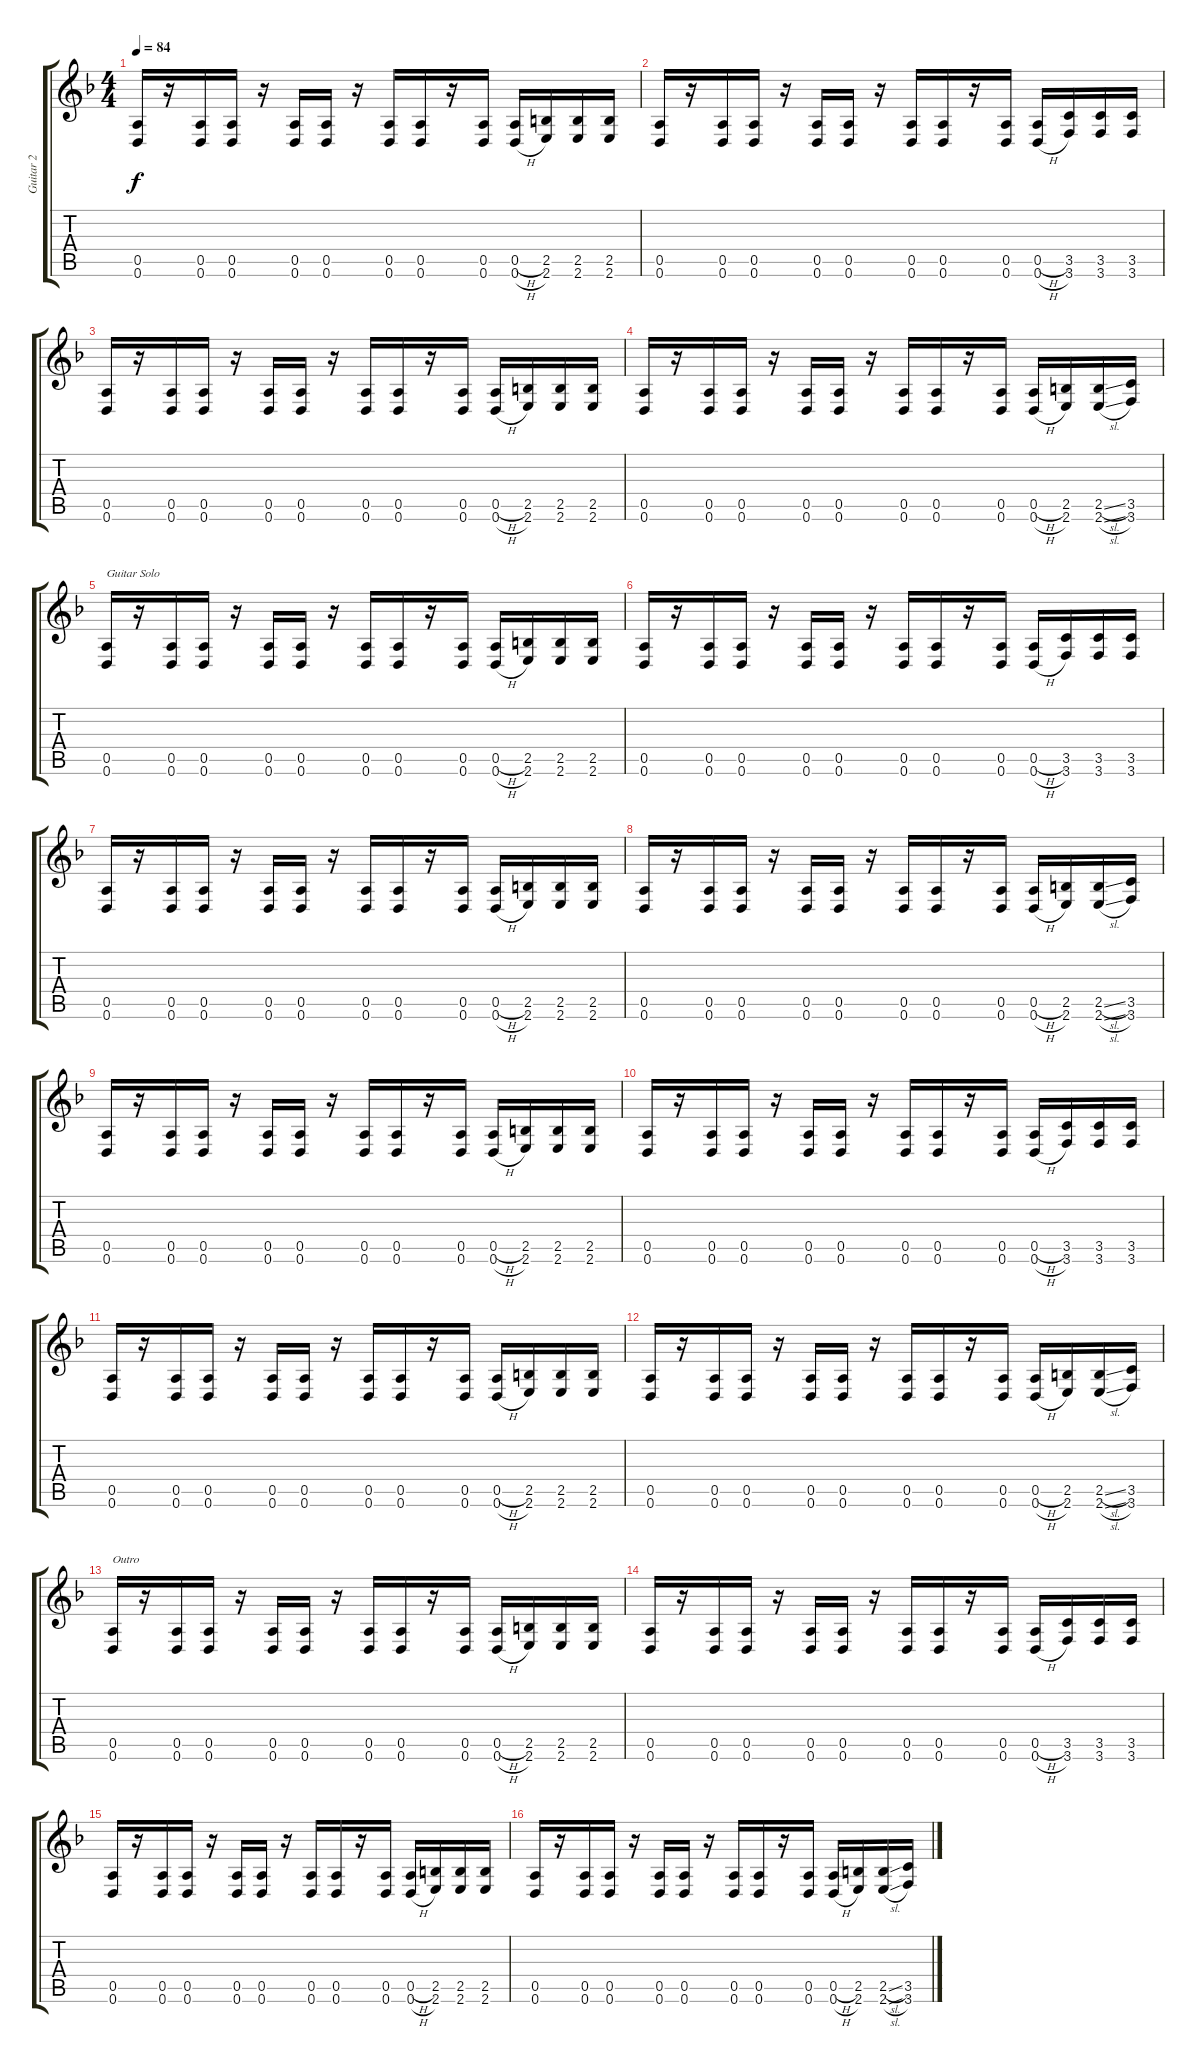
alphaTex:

\track ("Guitar 2" "Guitar 2") {instrument distortionguitar}
\staff {score tabs}
\tuning (E4 B3 G3 D3 A2 D2) {hide}
\ts (4 4)
\tempo 84
\clef g2
\ks f
(0.5 0.6).16{dy f} r.16 (0.5 0.6).16 (0.5 0.6).16 r.16 (0.5 0.6).16 (0.5 0.6).16 r.16 (0.5 0.6).16 (0.5 0.6).16 r.16 (0.5 0.6).16 (0.5{h} 0.6{h}).16 (2.5 2.6).16 (2.5 2.6).16 (2.5 2.6).16 |
(0.5 0.6).16 r.16 (0.5 0.6).16 (0.5 0.6).16 r.16 (0.5 0.6).16 (0.5 0.6).16 r.16 (0.5 0.6).16 (0.5 0.6).16 r.16 (0.5 0.6).16 (0.5{h} 0.6{h}).16 (3.5 3.6).16 (3.5 3.6).16 (3.5 3.6).16 |
(0.5 0.6).16 r.16 (0.5 0.6).16 (0.5 0.6).16 r.16 (0.5 0.6).16 (0.5 0.6).16 r.16 (0.5 0.6).16 (0.5 0.6).16 r.16 (0.5 0.6).16 (0.5{h} 0.6{h}).16 (2.5 2.6).16 (2.5 2.6).16 (2.5 2.6).16 |
(0.5 0.6).16 r.16 (0.5 0.6).16 (0.5 0.6).16 r.16 (0.5 0.6).16 (0.5 0.6).16 r.16 (0.5 0.6).16 (0.5 0.6).16 r.16 (0.5 0.6).16 (0.5{h} 0.6{h}).16 (2.5 2.6).16 (2.5{sl} 2.6{sl}).16 (3.5 3.6).16 |
(0.5 0.6).16{txt "Guitar Solo"} r.16 (0.5 0.6).16 (0.5 0.6).16 r.16 (0.5 0.6).16 (0.5 0.6).16 r.16 (0.5 0.6).16 (0.5 0.6).16 r.16 (0.5 0.6).16 (0.5{h} 0.6{h}).16 (2.5 2.6).16 (2.5 2.6).16 (2.5 2.6).16 |
(0.5 0.6).16 r.16 (0.5 0.6).16 (0.5 0.6).16 r.16 (0.5 0.6).16 (0.5 0.6).16 r.16 (0.5 0.6).16 (0.5 0.6).16 r.16 (0.5 0.6).16 (0.5{h} 0.6{h}).16 (3.5 3.6).16 (3.5 3.6).16 (3.5 3.6).16 |
(0.5 0.6).16 r.16 (0.5 0.6).16 (0.5 0.6).16 r.16 (0.5 0.6).16 (0.5 0.6).16 r.16 (0.5 0.6).16 (0.5 0.6).16 r.16 (0.5 0.6).16 (0.5{h} 0.6{h}).16 (2.5 2.6).16 (2.5 2.6).16 (2.5 2.6).16 |
(0.5 0.6).16 r.16 (0.5 0.6).16 (0.5 0.6).16 r.16 (0.5 0.6).16 (0.5 0.6).16 r.16 (0.5 0.6).16 (0.5 0.6).16 r.16 (0.5 0.6).16 (0.5{h} 0.6{h}).16 (2.5 2.6).16 (2.5{sl} 2.6{sl}).16 (3.5 3.6).16 |
(0.5 0.6).16 r.16 (0.5 0.6).16 (0.5 0.6).16 r.16 (0.5 0.6).16 (0.5 0.6).16 r.16 (0.5 0.6).16 (0.5 0.6).16 r.16 (0.5 0.6).16 (0.5{h} 0.6{h}).16 (2.5 2.6).16 (2.5 2.6).16 (2.5 2.6).16 |
(0.5 0.6).16 r.16 (0.5 0.6).16 (0.5 0.6).16 r.16 (0.5 0.6).16 (0.5 0.6).16 r.16 (0.5 0.6).16 (0.5 0.6).16 r.16 (0.5 0.6).16 (0.5{h} 0.6{h}).16 (3.5 3.6).16 (3.5 3.6).16 (3.5 3.6).16 |
(0.5 0.6).16 r.16 (0.5 0.6).16 (0.5 0.6).16 r.16 (0.5 0.6).16 (0.5 0.6).16 r.16 (0.5 0.6).16 (0.5 0.6).16 r.16 (0.5 0.6).16 (0.5{h} 0.6{h}).16 (2.5 2.6).16 (2.5 2.6).16 (2.5 2.6).16 |
(0.5 0.6).16 r.16 (0.5 0.6).16 (0.5 0.6).16 r.16 (0.5 0.6).16 (0.5 0.6).16 r.16 (0.5 0.6).16 (0.5 0.6).16 r.16 (0.5 0.6).16 (0.5{h} 0.6{h}).16 (2.5 2.6).16 (2.5{sl} 2.6{sl}).16 (3.5 3.6).16 |
(0.5 0.6).16{txt "Outro"} r.16 (0.5 0.6).16 (0.5 0.6).16 r.16 (0.5 0.6).16 (0.5 0.6).16 r.16 (0.5 0.6).16 (0.5 0.6).16 r.16 (0.5 0.6).16 (0.5{h} 0.6{h}).16 (2.5 2.6).16 (2.5 2.6).16 (2.5 2.6).16 |
(0.5 0.6).16 r.16 (0.5 0.6).16 (0.5 0.6).16 r.16 (0.5 0.6).16 (0.5 0.6).16 r.16 (0.5 0.6).16 (0.5 0.6).16 r.16 (0.5 0.6).16 (0.5{h} 0.6{h}).16 (3.5 3.6).16 (3.5 3.6).16 (3.5 3.6).16 |
(0.5 0.6).16 r.16 (0.5 0.6).16 (0.5 0.6).16 r.16 (0.5 0.6).16 (0.5 0.6).16 r.16 (0.5 0.6).16 (0.5 0.6).16 r.16 (0.5 0.6).16 (0.5{h} 0.6{h}).16 (2.5 2.6).16 (2.5 2.6).16 (2.5 2.6).16 |
(0.5 0.6).16 r.16 (0.5 0.6).16 (0.5 0.6).16 r.16 (0.5 0.6).16 (0.5 0.6).16 r.16 (0.5 0.6).16 (0.5 0.6).16 r.16 (0.5 0.6).16 (0.5{h} 0.6{h}).16 (2.5 2.6).16 (2.5{sl} 2.6{sl}).16 (3.5 3.6).16
